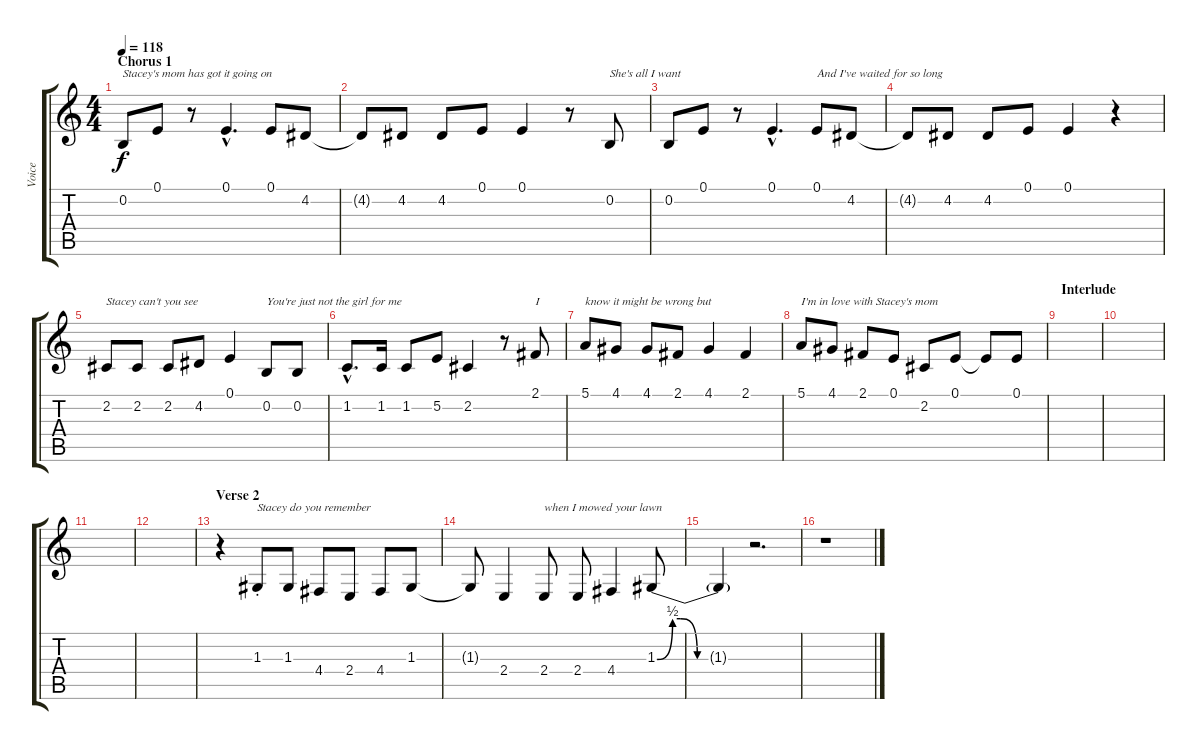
\track ("Voice" "Voice") {instrument tenorsax}
\staff {score tabs}
\tuning (E4 B3 G3 D3 A2 E2) {hide}
\ts (4 4)
\section ("" "Chorus 1")
\tempo 118
\clef g2
\ks c
0.2.8{txt "Stacey's mom has got it going on" dy f} 0.1.8 r.8 0.1{hac}.4{d} 0.1.8 4.2.8 |
4.2{t}.8 4.2.8 4.2.8 0.1.8 0.1.4 r.8 0.2.8{txt "She's all I want"} |
0.2.8 0.1.8 r.8 0.1{hac}.4{d} 0.1.8{txt "And I've waited for so long"} 4.2.8 |
4.2{t}.8 4.2.8 4.2.8 0.1.8 0.1.4 r.4 |
2.2.8{txt "Stacey can't you see"} 2.2.8 2.2.8 4.2.8 0.1.4 0.2.8{txt "You're just not the girl for me"} 0.2.8 |
1.2{hac}.8{d} 1.2.16 1.2.8 5.2.8 2.2.4 r.8 2.1.8{txt "I"} |
5.1.8{txt "know it might be wrong but"} 4.1.8 4.1.8 2.1.8 4.1.4 2.1.4 |
5.1.8{txt "I'm in love with Stacey's mom"} 4.1.8 2.1.8 0.1.8 2.2.8 0.1.8 0.1{t}.8 0.1.8 |
\section ("" "Interlude")
|
|
|
|
\section ("" "Verse 2")
r.4 1.3{st}.8{txt "Stacey do you remember"} 1.3.8 4.4.8 2.4.8 4.4.8 1.3.8 |
1.3{t}.8 2.4.4 2.4.8{txt "when I mowed your lawn"} 2.4.8 4.4.4 1.3{be (custom 0 0 10 2 15 2 26 0 45 0 60 0)}.8 |
1.3{t}.4 r.2{d} |
r.1
